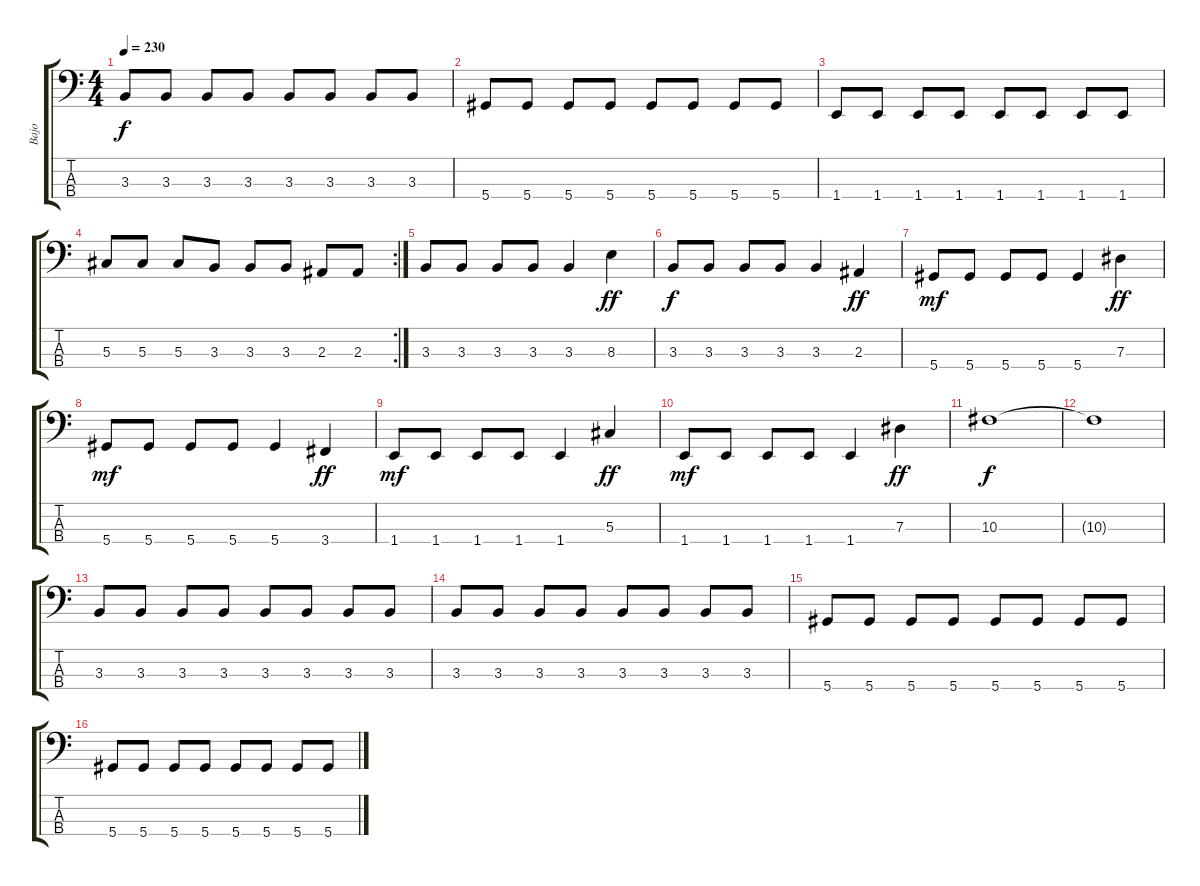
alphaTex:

\track ("Bajo" "Bajo") {instrument electricbasspick}
\staff {score tabs}
\tuning (Gb2 Db2 Ab1 Eb1) {hide}
\ts (4 4)
\tempo 230
\clef f4
\ks c
3.3.8{dy f} 3.3.8 3.3.8 3.3.8 3.3.8 3.3.8 3.3.8 3.3.8 |
5.4.8 5.4.8 5.4.8 5.4.8 5.4.8 5.4.8 5.4.8 5.4.8 |
1.4.8 1.4.8 1.4.8 1.4.8 1.4.8 1.4.8 1.4.8 1.4.8 |
\rc 2
5.3.8 5.3.8 5.3.8 3.3.8 3.3.8 3.3.8 2.3.8 2.3.8 |
3.3.8 3.3.8 3.3.8 3.3.8 3.3.4 8.3.4{dy ff} |
3.3.8{dy f} 3.3.8 3.3.8 3.3.8 3.3.4 2.3.4{dy ff} |
5.4.8{dy mf} 5.4.8 5.4.8 5.4.8 5.4.4 7.3.4{dy ff} |
5.4.8{dy mf} 5.4.8 5.4.8 5.4.8 5.4.4 3.4.4{dy ff} |
1.4.8{dy mf} 1.4.8 1.4.8 1.4.8 1.4.4 5.3.4{dy ff} |
1.4.8{dy mf} 1.4.8 1.4.8 1.4.8 1.4.4 7.3.4{dy ff} |
10.3.1{dy f} |
10.3{t}.1 |
3.3.8 3.3.8 3.3.8 3.3.8 3.3.8 3.3.8 3.3.8 3.3.8 |
3.3.8 3.3.8 3.3.8 3.3.8 3.3.8 3.3.8 3.3.8 3.3.8 |
5.4.8 5.4.8 5.4.8 5.4.8 5.4.8 5.4.8 5.4.8 5.4.8 |
5.4.8 5.4.8 5.4.8 5.4.8 5.4.8 5.4.8 5.4.8 5.4.8
